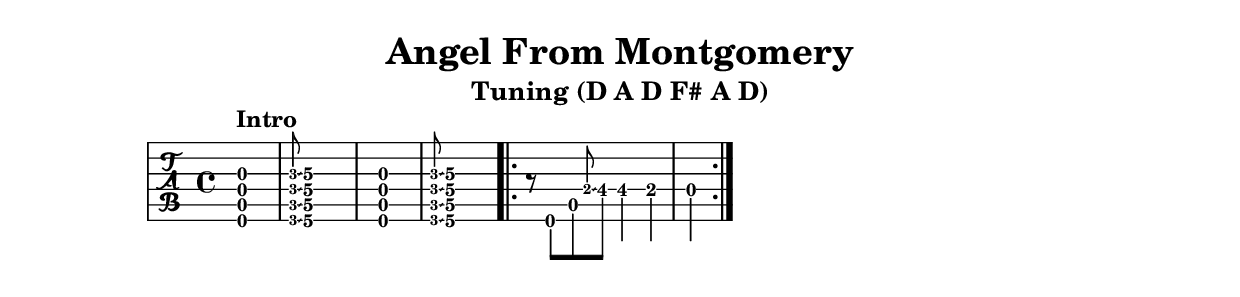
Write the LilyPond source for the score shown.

\version "2.19.15"
\include "english.ly"
\include "articulate.ly"
\header {
  title = "Angel From Montgomery"
  subtitle = "Tuning (D A D F# A D)"
  arranger = ""
  composer = ""
}

\layout { \override Voice.StringNumber #'stencil = ##f }

\include "predefined-guitar-fretboards.ly"

music = {
  \time 4/4
  \stemDown
  \override Beam.concaveness = #10000
  \set TabStaff.minimumFret = #0
     <d, a' d fs>1^\markup { \bold "Intro" }
     \grace<f c' f a\3>8\glissando<g d'\5 g\4 b\3>1
     <d a' d fs>1
     \grace<f c' f a\3>8\glissando<g d'\5 g\4 b\3>1
     
  \repeat  volta 2 {
     r8 d8 a' \grace e' \glissando fs\4 fs4\4 e\4 d
  }

}


<<

\new TabStaff {
    \set TabStaff.stringTunings = #guitar-open-d-tuning
  \relative c {
    \tabFullNotation
    \music
  }
}

>>

\score {
  \unfoldRepeats \articulate
  \music
  \midi {
      \tempo 4 = 100
  }
} 



\score {
<<
  \set TabStaff.stringTunings = #guitar-open-d-tuning
 \music
>>
  \midi {
    \tempo 4 = 70
  }
}
